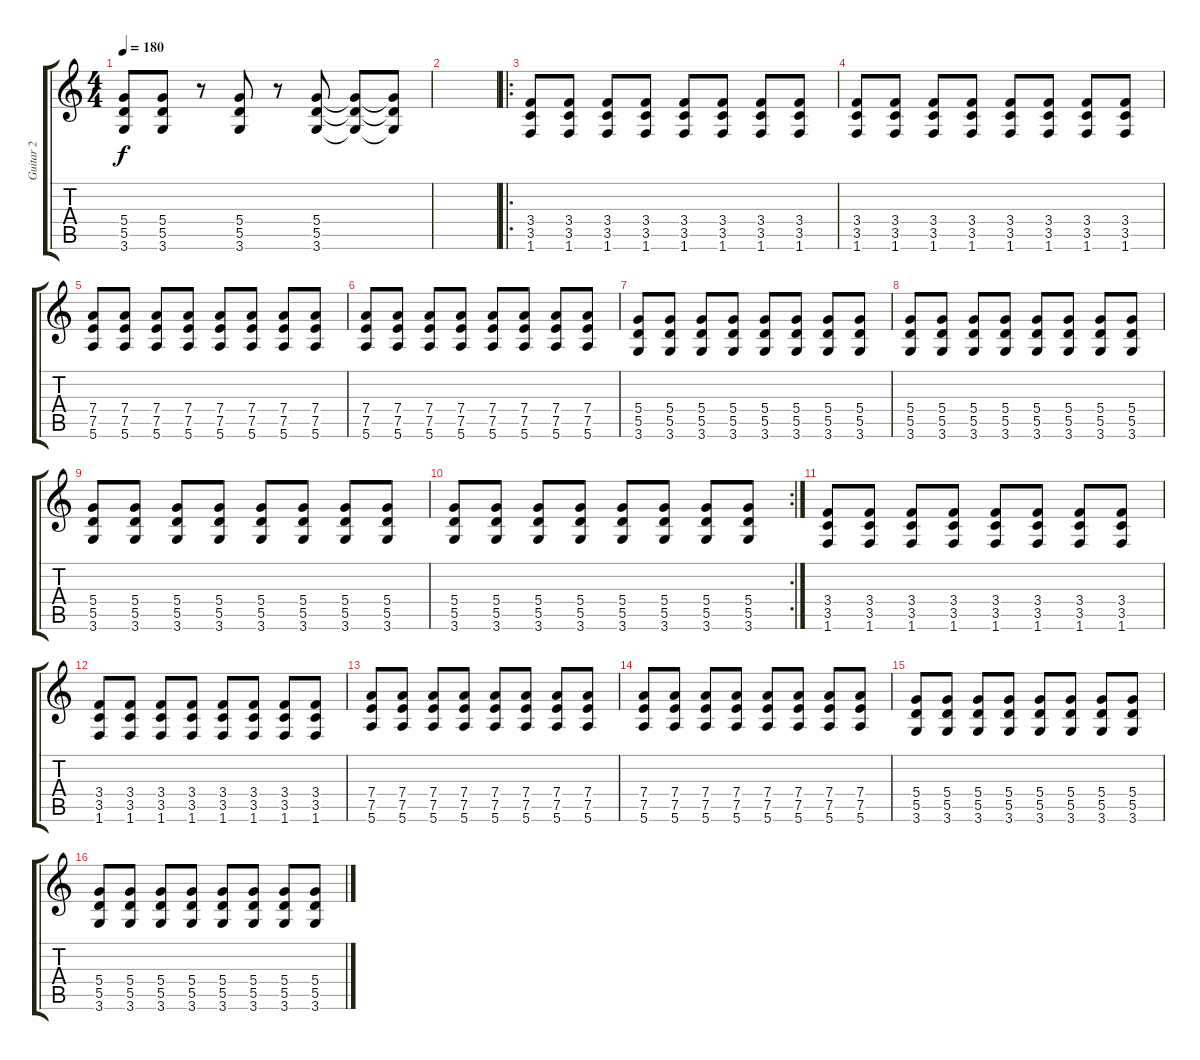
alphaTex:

\track ("Guitar 2" "Guitar 2") {instrument distortionguitar}
\staff {score tabs}
\tuning (E4 B3 G3 D3 A2 E2) {hide}
\ts (4 4)
\tempo 180
\clef g2
\ks c
(5.4 5.5 3.6).8{dy f} (5.4 5.5 3.6).8 r.8 (5.4 5.5 3.6).8 r.8 (5.4 5.5 3.6).8 (5.4{t} 5.5{t} 3.6{t}).8 (5.4{t} 5.5{t} 3.6{t}).8 |
|
\ro
(3.4 3.5 1.6).8 (3.4 3.5 1.6).8 (3.4 3.5 1.6).8 (3.4 3.5 1.6).8 (3.4 3.5 1.6).8 (3.4 3.5 1.6).8 (3.4 3.5 1.6).8 (3.4 3.5 1.6).8 |
(3.4 3.5 1.6).8 (3.4 3.5 1.6).8 (3.4 3.5 1.6).8 (3.4 3.5 1.6).8 (3.4 3.5 1.6).8 (3.4 3.5 1.6).8 (3.4 3.5 1.6).8 (3.4 3.5 1.6).8 |
(7.4 7.5 5.6).8 (7.4 7.5 5.6).8 (7.4 7.5 5.6).8 (7.4 7.5 5.6).8 (7.4 7.5 5.6).8 (7.4 7.5 5.6).8 (7.4 7.5 5.6).8 (7.4 7.5 5.6).8 |
(7.4 7.5 5.6).8 (7.4 7.5 5.6).8 (7.4 7.5 5.6).8 (7.4 7.5 5.6).8 (7.4 7.5 5.6).8 (7.4 7.5 5.6).8 (7.4 7.5 5.6).8 (7.4 7.5 5.6).8 |
(5.4 5.5 3.6).8 (5.4 5.5 3.6).8 (5.4 5.5 3.6).8 (5.4 5.5 3.6).8 (5.4 5.5 3.6).8 (5.4 5.5 3.6).8 (5.4 5.5 3.6).8 (5.4 5.5 3.6).8 |
(5.4 5.5 3.6).8 (5.4 5.5 3.6).8 (5.4 5.5 3.6).8 (5.4 5.5 3.6).8 (5.4 5.5 3.6).8 (5.4 5.5 3.6).8 (5.4 5.5 3.6).8 (5.4 5.5 3.6).8 |
(5.4 5.5 3.6).8 (5.4 5.5 3.6).8 (5.4 5.5 3.6).8 (5.4 5.5 3.6).8 (5.4 5.5 3.6).8 (5.4 5.5 3.6).8 (5.4 5.5 3.6).8 (5.4 5.5 3.6).8 |
\rc 2
(5.4 5.5 3.6).8 (5.4 5.5 3.6).8 (5.4 5.5 3.6).8 (5.4 5.5 3.6).8 (5.4 5.5 3.6).8 (5.4 5.5 3.6).8 (5.4 5.5 3.6).8 (5.4 5.5 3.6).8 |
(3.4 3.5 1.6).8 (3.4 3.5 1.6).8 (3.4 3.5 1.6).8 (3.4 3.5 1.6).8 (3.4 3.5 1.6).8 (3.4 3.5 1.6).8 (3.4 3.5 1.6).8 (3.4 3.5 1.6).8 |
(3.4 3.5 1.6).8 (3.4 3.5 1.6).8 (3.4 3.5 1.6).8 (3.4 3.5 1.6).8 (3.4 3.5 1.6).8 (3.4 3.5 1.6).8 (3.4 3.5 1.6).8 (3.4 3.5 1.6).8 |
(7.4 7.5 5.6).8 (7.4 7.5 5.6).8 (7.4 7.5 5.6).8 (7.4 7.5 5.6).8 (7.4 7.5 5.6).8 (7.4 7.5 5.6).8 (7.4 7.5 5.6).8 (7.4 7.5 5.6).8 |
(7.4 7.5 5.6).8 (7.4 7.5 5.6).8 (7.4 7.5 5.6).8 (7.4 7.5 5.6).8 (7.4 7.5 5.6).8 (7.4 7.5 5.6).8 (7.4 7.5 5.6).8 (7.4 7.5 5.6).8 |
(5.4 5.5 3.6).8 (5.4 5.5 3.6).8 (5.4 5.5 3.6).8 (5.4 5.5 3.6).8 (5.4 5.5 3.6).8 (5.4 5.5 3.6).8 (5.4 5.5 3.6).8 (5.4 5.5 3.6).8 |
(5.4 5.5 3.6).8 (5.4 5.5 3.6).8 (5.4 5.5 3.6).8 (5.4 5.5 3.6).8 (5.4 5.5 3.6).8 (5.4 5.5 3.6).8 (5.4 5.5 3.6).8 (5.4 5.5 3.6).8
